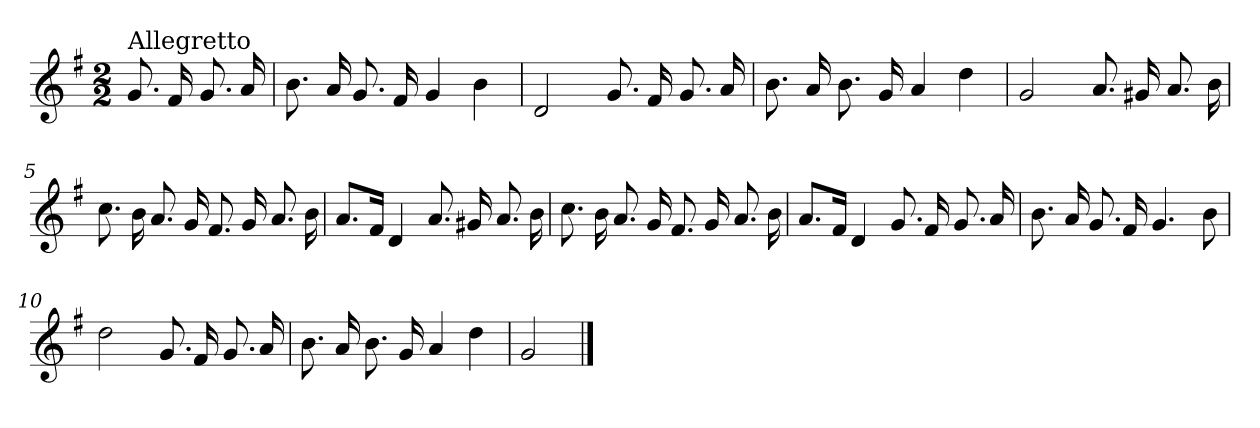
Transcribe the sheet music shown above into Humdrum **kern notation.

**kern
*part1
*staff1
*clefG2
*k[f#]
*G:
*M2/2
=
!LO:TX:a:t=Allegretto
8.g/
16f#/
8.g/
16a/
=1
8.b\
16a/
8.g/
16f#/
4g/
4b\
=2
2d/
8.g/
16f#/
8.g/
16a/
=3
8.b\
16a/
8.b\
16g/
4a/
4dd\
!!LO:LB:g=z
=4
2g/
8.a/
16g#X/
8.a/
16b\
=5
8.cc\
16b\
8.a/
16g/
8.f#/
16g/
8.a/
16b\
=6
8.a/L
16f#/Jk
4d/
8.a/
16g#X/
8.a/
16b\
!!LO:LB:g=z
=7
8.cc\
16b\
8.a/
16g/
8.f#/
16g/
8.a/
16b\
=8
8.a/L
16f#/Jk
4d/
8.g/
16f#/
8.g/
16a/
=9
8.b\
16a/
8.g/
16f#/
4.g/
8b\
=10
2dd\
8.g/
16f#/
8.g/
16a/
!!LO:LB:g=z
=11
8.b\
16a/
8.b\
16g/
4a/
4dd\
=12
2g/
==
*-
